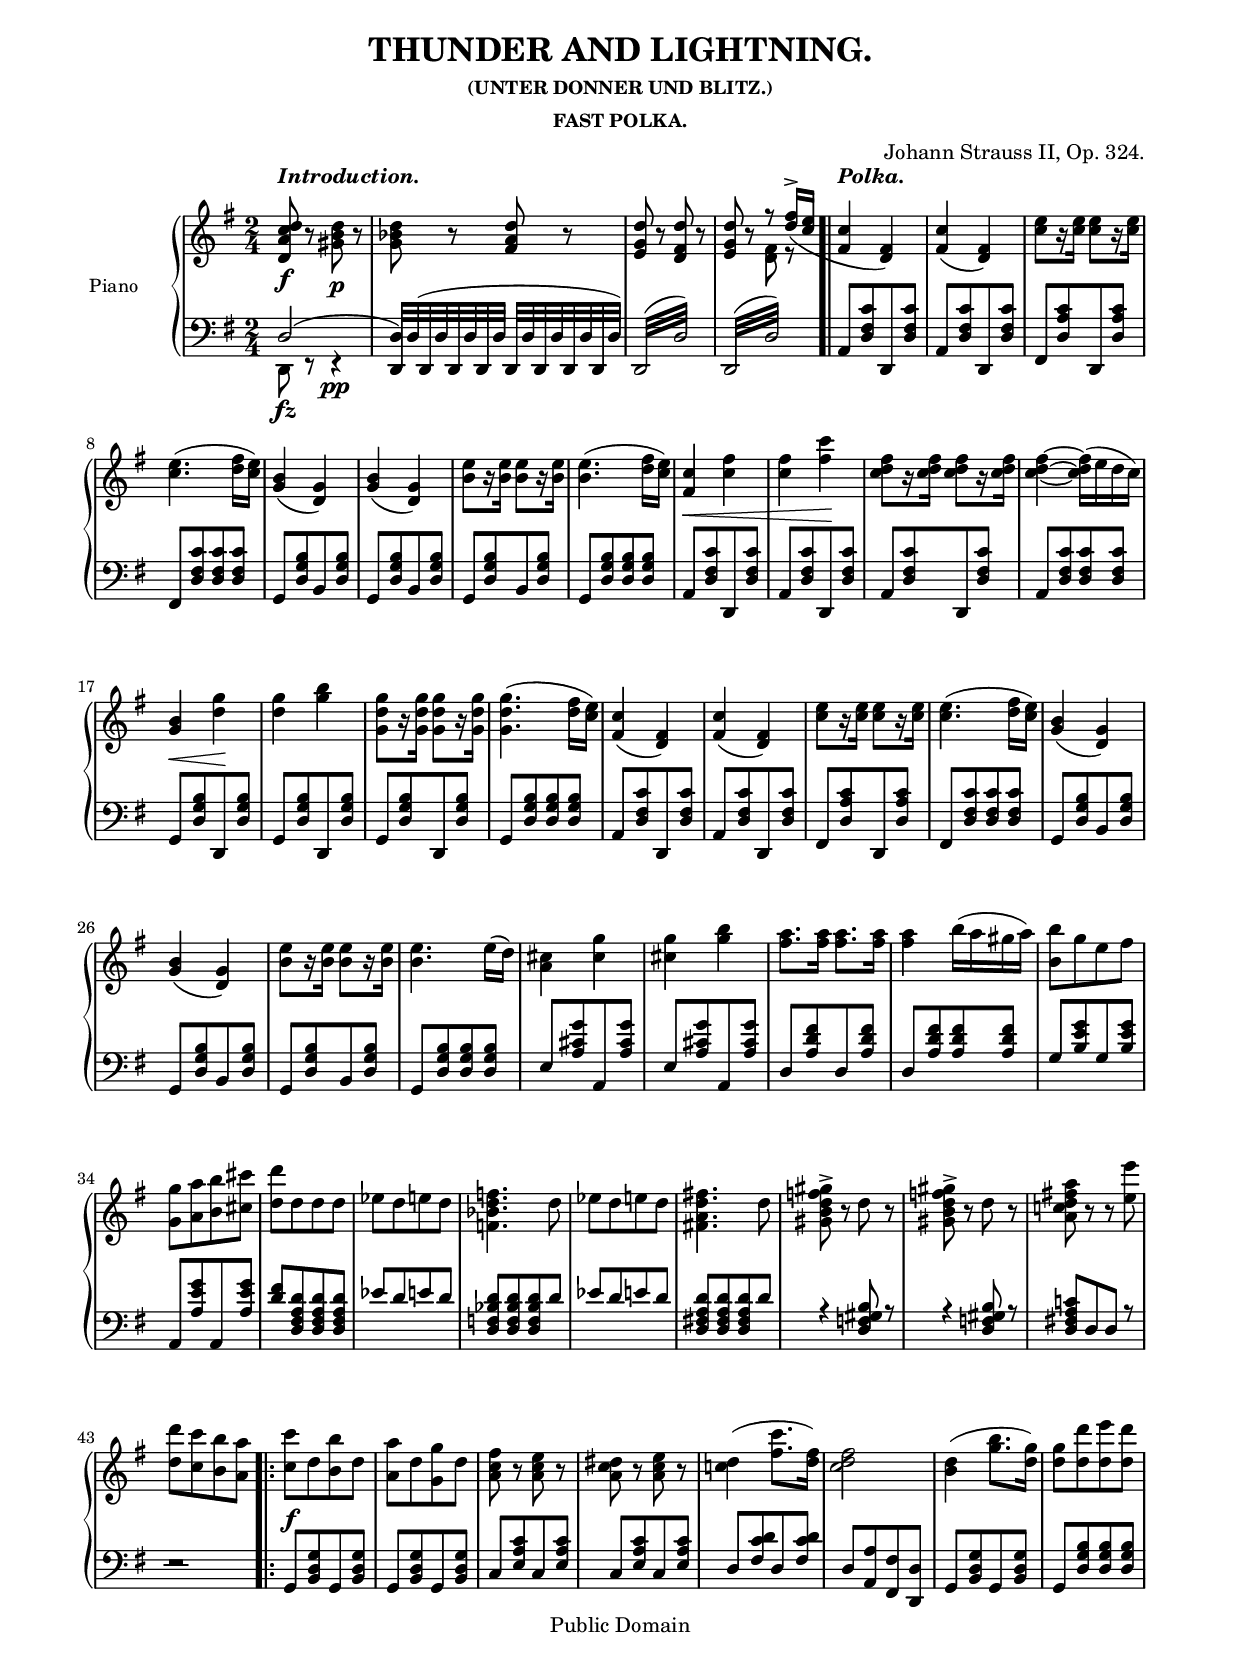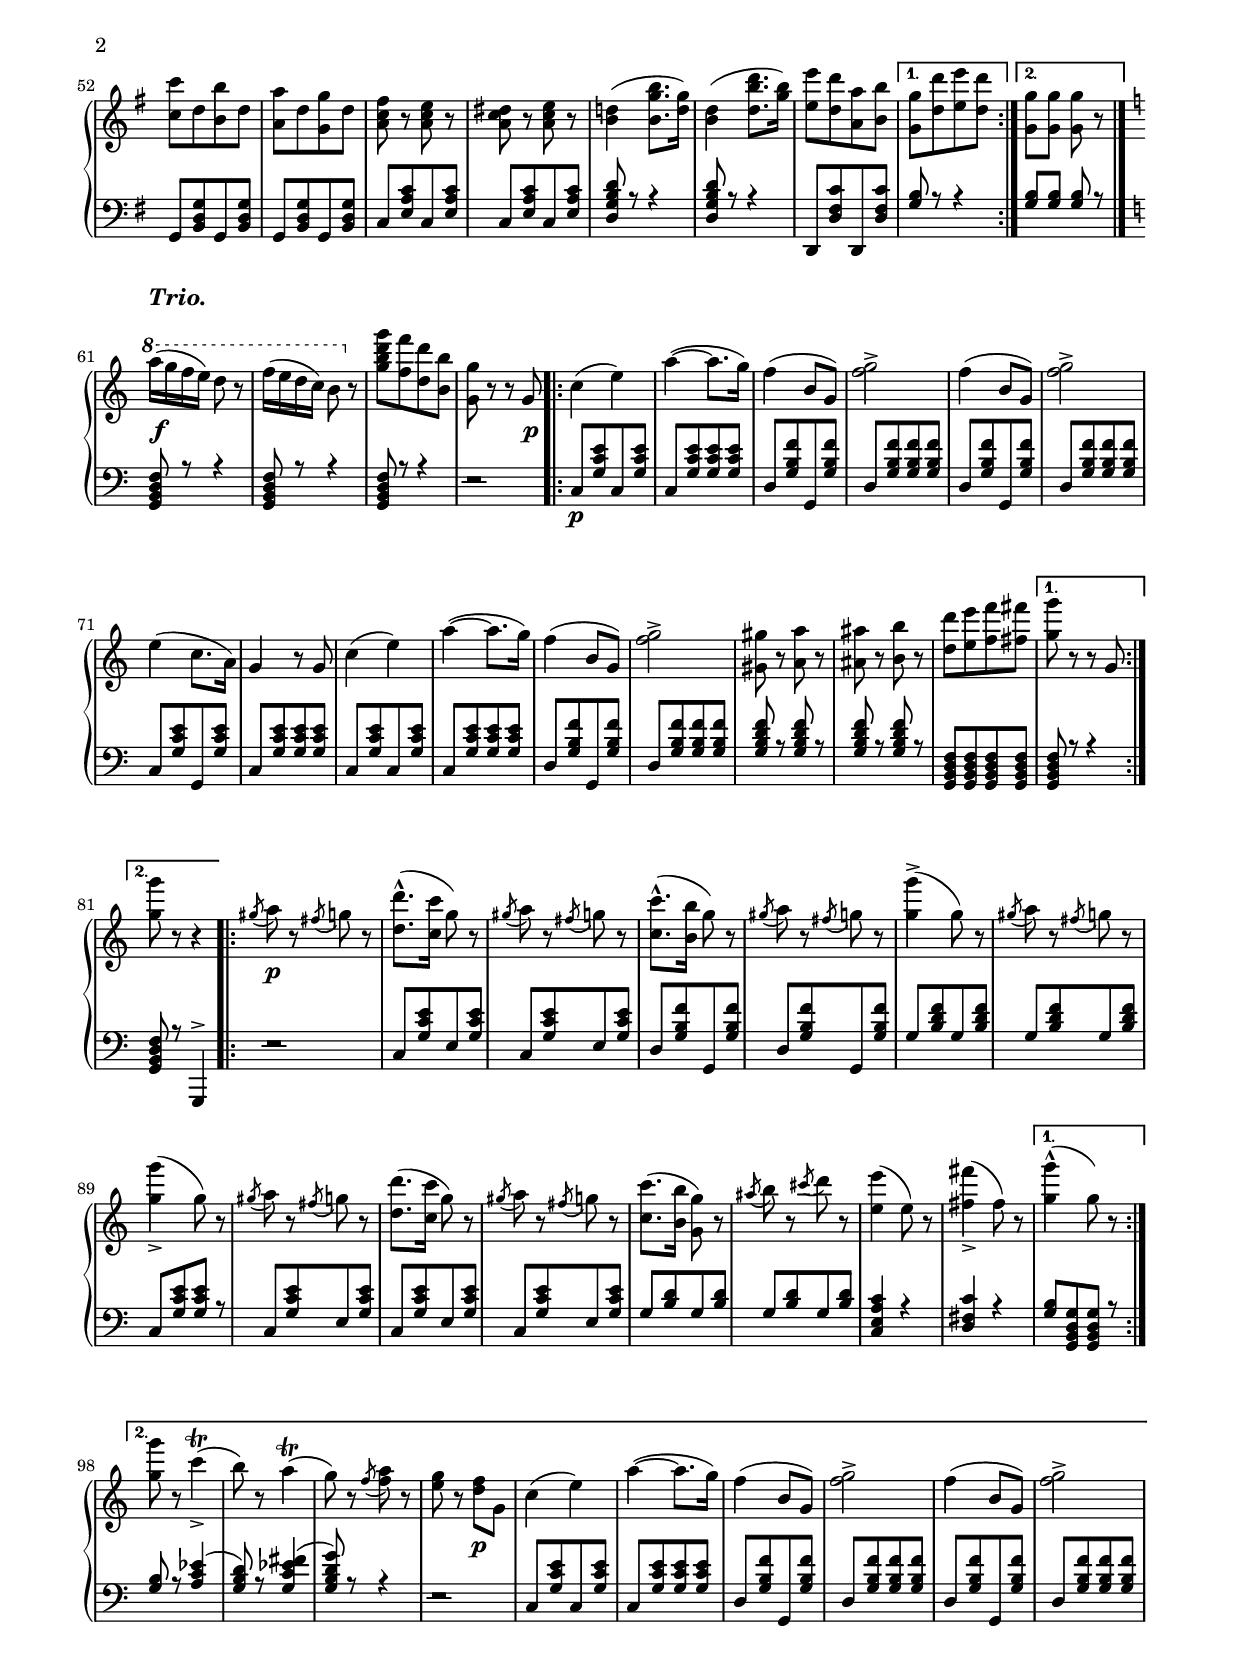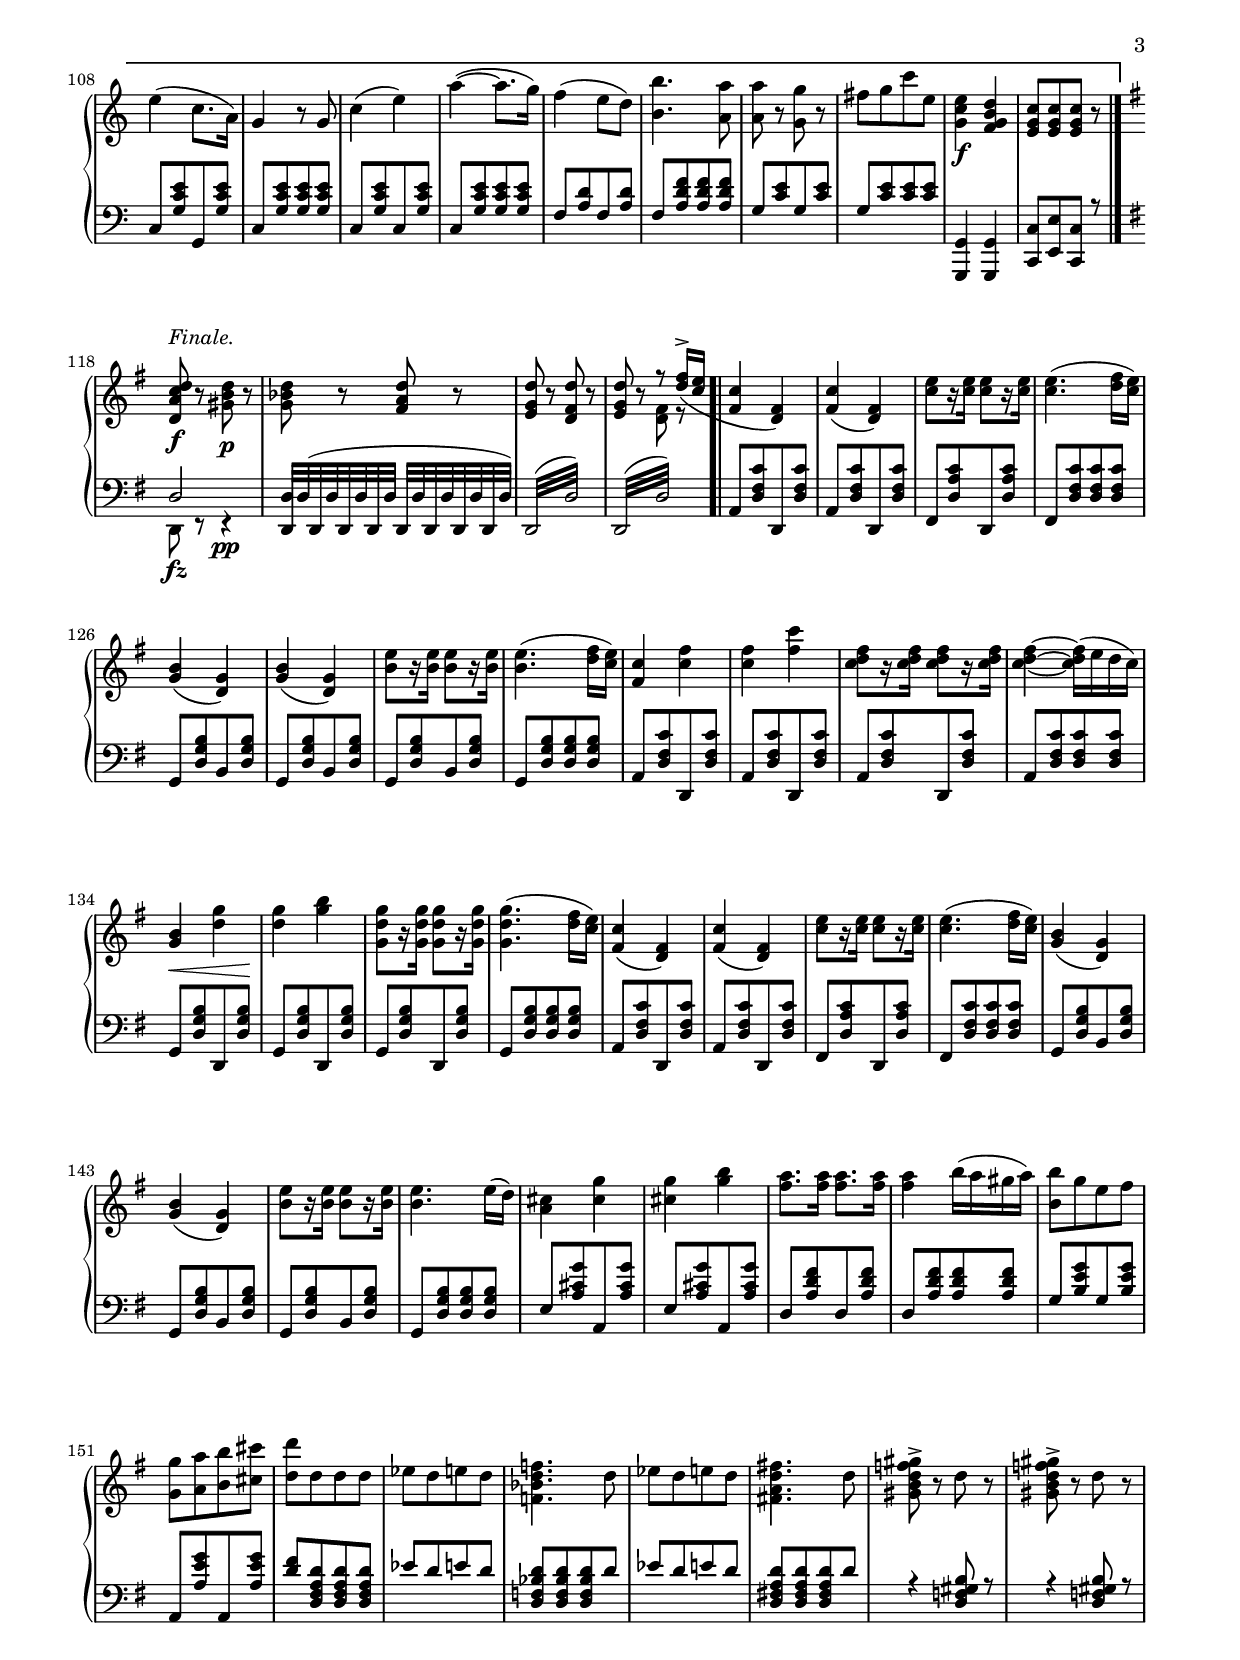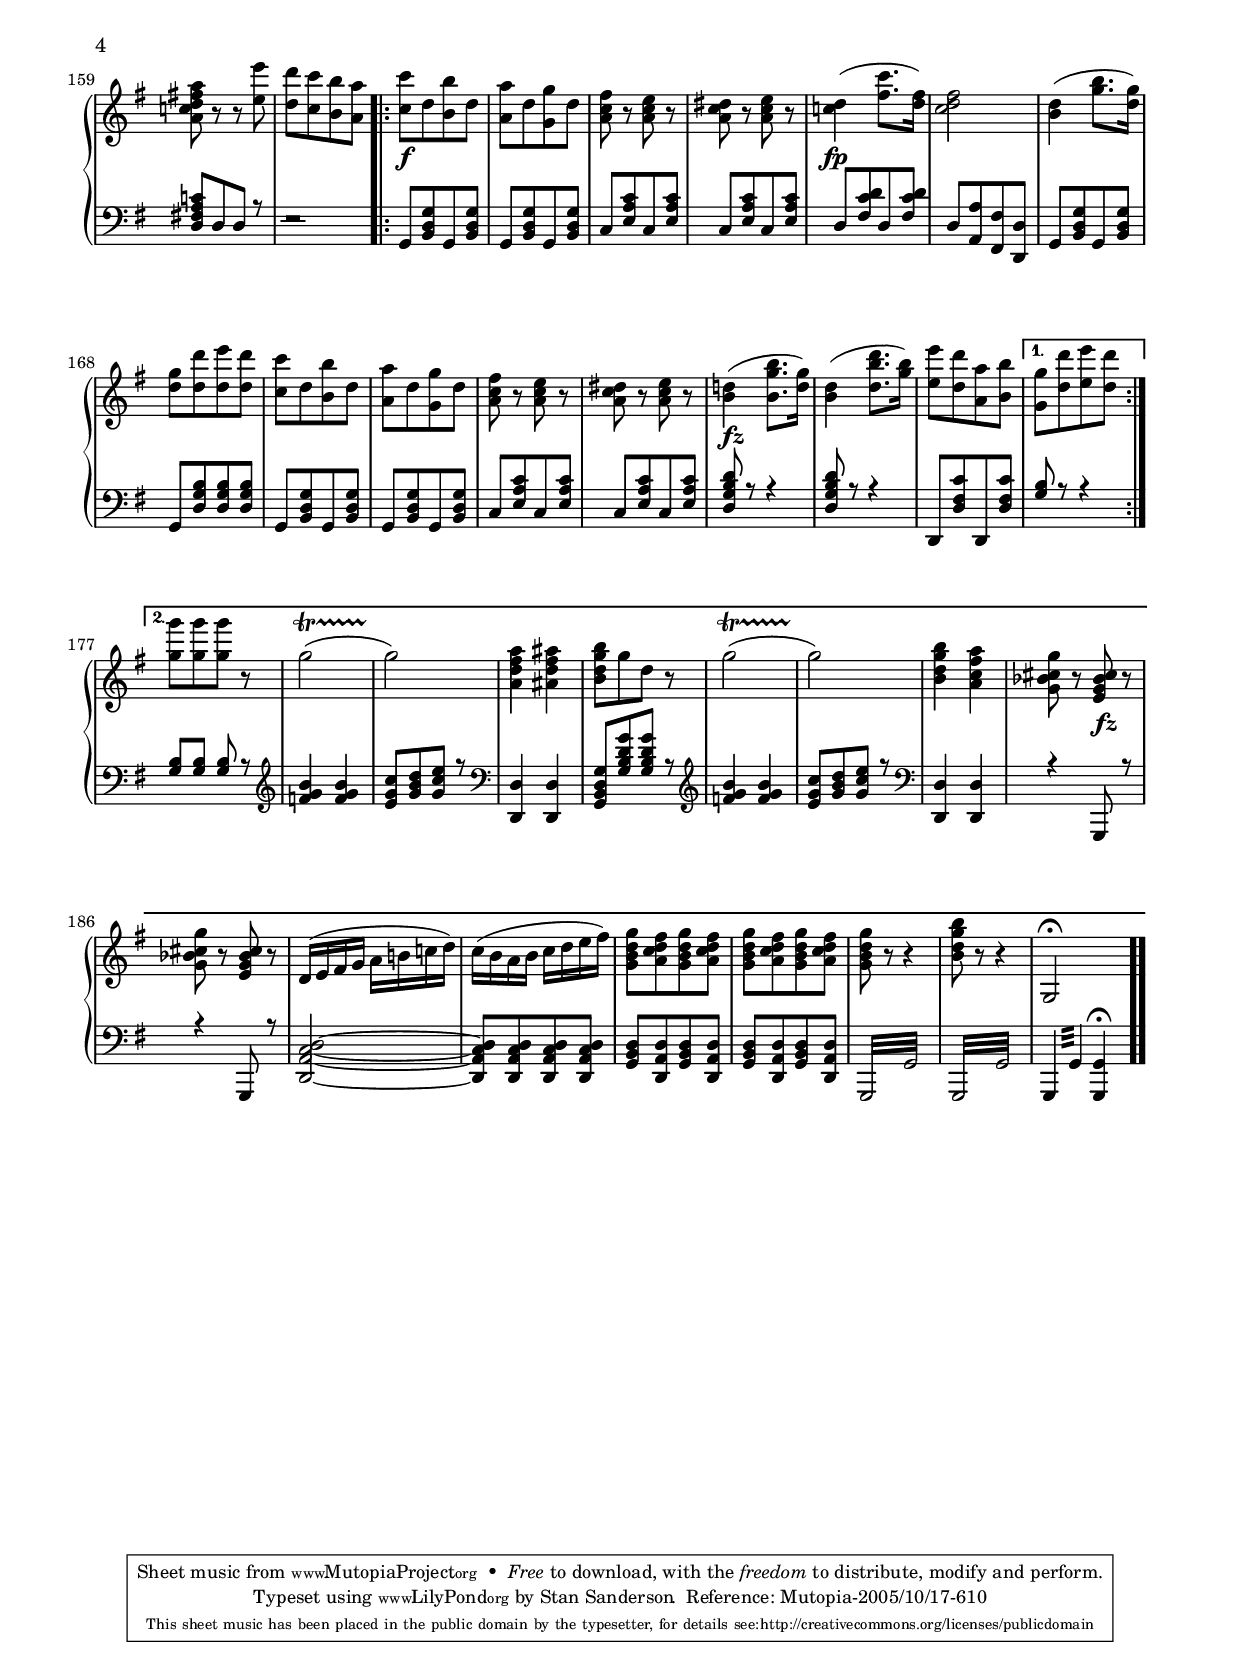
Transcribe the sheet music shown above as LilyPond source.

\paper { linewidth = 7.0 \in
			topmargin = .5 \in
			bottommargin = 0.5 \in
			aftertitlespace = .5 \in
			footsep = .5 \in
		
		}
		

%%% From the music book entitled "Parlor Gems" (a Choice Selection
%%% of Music, Instrumental and Vocal, by the 
%%% Best Composers, to which is added original
%%% Charades for Parlor Performance
%%% by C. M. Cady.
%%% Published in 1878 by C. M. Cady, 107 Duane St., New York.

\header {
  title = "THUNDER AND LIGHTNING."
  subtitle = \markup {\small \small "(UNTER DONNER UND BLITZ.)"}
  subsubtitle = \markup {\small "FAST POLKA." }
  composer = "Johann Strauss II, Op. 324."
  arranger = ""
  poet = ""
  instrument = ""
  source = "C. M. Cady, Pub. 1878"
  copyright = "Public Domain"
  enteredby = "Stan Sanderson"
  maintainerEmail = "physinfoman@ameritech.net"
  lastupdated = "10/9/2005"
  
  % % These are headers used by the Mutopia Project 
  % http://www.mutopiaproject.org/ 
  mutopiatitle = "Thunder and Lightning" 
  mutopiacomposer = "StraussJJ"
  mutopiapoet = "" 
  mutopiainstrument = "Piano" 
  date = "1825-1899" 
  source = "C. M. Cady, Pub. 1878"
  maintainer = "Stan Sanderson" 
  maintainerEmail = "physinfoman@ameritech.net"
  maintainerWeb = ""
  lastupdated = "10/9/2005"
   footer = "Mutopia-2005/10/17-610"
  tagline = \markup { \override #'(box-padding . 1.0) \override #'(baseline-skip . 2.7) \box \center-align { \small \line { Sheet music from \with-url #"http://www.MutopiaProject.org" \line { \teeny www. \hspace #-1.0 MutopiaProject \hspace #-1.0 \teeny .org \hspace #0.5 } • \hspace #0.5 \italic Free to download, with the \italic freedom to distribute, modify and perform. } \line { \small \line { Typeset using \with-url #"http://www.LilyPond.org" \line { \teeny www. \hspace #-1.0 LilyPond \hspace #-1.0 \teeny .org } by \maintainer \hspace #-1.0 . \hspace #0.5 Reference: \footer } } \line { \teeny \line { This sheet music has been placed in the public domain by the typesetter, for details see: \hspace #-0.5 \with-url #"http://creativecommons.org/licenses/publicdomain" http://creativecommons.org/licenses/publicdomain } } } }
}


\include "english.ly"
\version "2.6.0"
#(set-global-staff-size 18)


upper = \relative c' { \time 2/4 \key g \major
%% 1-4
		<d a' c d>8_\f^\markup {\column {\italic \bold "Introduction."  " "}} 
			r <gs b d> r
		<g bf d> r <fs a d> r
		<e g d'> r < d fs d'> r
		<e g d'> r << {\slurDown r8 <d' fs>16\accent( <c e> 
%% 5-8
		<c fs,>4^\markup {\column {\italic \bold "Polka."  " "}}
			<fs, d>) }\\{<fs d>8 r s2}>> \slurNeutral
		<fs c'>4( <fs d>)
		<c' e>8[ r16 <c e>] <c e>8[ r16 <c e>]
		<c e>4.(<d fs>16 <c e>)
%% 9-12
		<b g>4( <g d>)
		<b g>( <g d>)
		<b e>8[ r16 <b e>] <b e>8[ r16 <b e>]
		<b e>4.( <d fs>16 <c e>)
%% 13-16
		<c fs,>4 <c fs>
		<c fs> <fs c'>
		<c d fs>8[ r16 <c d fs>] <c d fs>8[ r16 <c d fs>]
		<c d fs>4 ~ <c d fs>16( e d c)
%% 17-20
		<b g>4 <d g>
		<d g> <g b>
		<g d g,>8[ r16 <g d g,>] <g d g,>8[ r16 <g d g,>]
		<g d g,>4.( <fs d>16 <e c>)
%% 21-24
		<c fs,>4( <fs, d>)
		<c' fs,>( <fs, d>)
		<c' e>8[ r16 <c e>] <c e>8[ r16 <c e>]
		<c e>4.(<d fs>16 <c e>)
%% 25-28
		<b g>4( <g d>)
		<b g>( <g d>)
		<b e>8[ r16 <b e>] <b e>8[ r16 <b e>]
		<b e>4. e16( d)
%% 29-32
		<cs a>4 <cs g'>
		<cs g'> <g' b>
		<a fs>8. <a fs>16 <a fs>8. <a fs>16
		<a fs>4 b16( a gs a)
%% 33-36
		<b b,>8[ g e fs]
		<g g,>[ <a a,> <b b,> <cs cs,>]
		<d d,>[ d, d d]
		ef[ d e d]
%% 37-40
		<f d bf f>4. d8
		ef[ d e d] 
		<fs! d a fs!>4. d8
		<gs f d b gs>\accent r d r
%% 41-44
		<gs f d b gs>\accent r d r
		<a c! d fs! a> r r <e' e'>
		<d' d,>[ <c c,> <b b,> <a a,>]
		\repeat volta 2 {<c, c'>8[ d <b b'> d]
%% 45-48
		<a a'>[ d <g, g'> d']
		<a c fs> r <a c e> r
		<a c ds> r <a c e> r
		<c! d>4( <fs c'>8. <d fs>16)
%% 49-52
		<c d fs>2
		<b d>4( <g' b>8. <d g>16)
		<d g>8[ <d d'> <d e'> <d d'>]
		<c c'>[ d <b b'> d]
%% 53-56
		<a a'>[ d <g, g'> d']
		<a c fs> r <a c e> r
		<a c ds> r <a c e> r
		<b d!>4( <b g' b>8. <d g>16)
%% 57-60
		<d b>4( <d b' d>8. <g b>16)
		<e e'>8[ <d d'> <a a'> <b b'>]
		}
		\alternative {{<g g'>[ <d' d'> <e e'> <d d'>]}
			{<g, g'> <g g'> <g g'> r }} \break

%%
%% Trio Section
%%
%% 61-64
		\key c \major
		#(set-octavation 1)
		a''16[(^\markup {\column {\large \bold \italic "Trio."  " " }}
			g f e]) d8 r
		f16[( e d c]) b8 #(set-octavation 0) r
		<g b d g>8[ <f f'> <d d'> <b b'>] 
		<g g'> r r g
%% 65-68
	\repeat volta 2 { 
			c4( e)
			a( ~ a8. g16)
			f4( b,8 g)
			<f' g>2\accent
%% 69-72
			f4( b,8 g)
			<f' g>2\accent
			e4( c8. a16)
			g4 r8 g
%% 73-76
			c4( e)
			a( ~ a8. g16)
			f4( b,8 g)
			<f' g>2\accent
%% 77-80
			<gs gs,>8 r <a a,> r
			<as as,> r <b b,> r 
			<d d,>[ <e e,> <f f,> <fs fs,>] 
			}
		\alternative {{ <g g,> r r g,,} 
%% 81-84
			{<g' g'> r r4}} %% (2nd ending)
		\repeat volta 2 {
			\acciaccatura gs8 a8 r \acciaccatura fs g! r
			<d d'>8.(-^ <c c'>16 g'8) r
			\acciaccatura gs8 a8 r \acciaccatura fs g! r
%% 85-88
			<c, c'>8.(-^ <b b'>16 g'8) r
			\acciaccatura gs8 a8 r \acciaccatura fs g! r
			<g g'>4(\accent g8) r
			\acciaccatura gs8 a8 r \acciaccatura fs g! r
%% 89-92
			<g g'>4(_\accent g8) r
			\acciaccatura gs8 a8 r \acciaccatura fs g! r
			<d d'>8.( <c c'>16 g'8) r
			\acciaccatura gs8 a8 r \acciaccatura fs g! r
%% 93-96
			<c c,>8.( <b b,>16 <g g,>8) r
			\acciaccatura as8 b8 r \acciaccatura cs d r	
			<e e,>4( e,8) r
			<fs fs'>4(_\accent fs8) r
			}
%% 97-100
		\alternative {{<g g'>4(-^( g8) r}
			{<g g'>8 r c4(\trill_\accent
			b8) r a4(\trill 
			g8) r \acciaccatura f8 <a f>8 r
%% 101-104
			<g e>8 r <f d> g,
			c4( e)
			a4( ~ a8. g16)
			f4( b,8 g)
%% 105-108
			<f' g>2\accent
			f4( b,8 g)
			<f' g>2\accent
			e4( c8. a16)
%% 109-112
			g4 r8 g
			c4( e)
			a( ~ a8. g16)
			f4( e8 d)
%% 113-116
			<b b'>4. <a a'>8
			<a a'> r <g g'> r
			fs'[ g c e,]
			<e c g>4 <d b g f>
%% 117-120
			<c g e>8[ <c g e> <c g e>] r }} \break
			\key g \major
		<d, a' c d>8_\f^\markup {\column {\italic "Finale."  " "}} 
			r <gs b d> r
		<g bf d> r <fs a d> r
		<e g d'> r < d fs d'> r
%% 121-124
		<e g d'> r << {\slurDown r8 <d' fs>16\accent( <c e> 
		<c fs,>4 <fs, d>) }\\{<fs d>8 r s2}>> \slurNeutral
		<fs c'>4( <fs d>)
		<c' e>8[ r16 <c e>] <c e>8[ r16 <c e>]
%% 125-128
		<c e>4.(<d fs>16 <c e>)
		<b g>4( <g d>)
		<b g>( <g d>)
		<b e>8[ r16 <b e>] <b e>8[ r16 <b e>]
%% 129-132
		<b e>4.( <d fs>16 <c e>)
		<c fs,>4 <c fs>
		<c fs> <fs c'>
		<c d fs>8[ r16 <c d fs>] <c d fs>8[ r16 <c d fs>]
%% 133-136
		<c d fs>4 ~ <c d fs>16( e d c)
		<b g>4 <d g>
		<d g> <g b>
		<g d g,>8[ r16 <g d g,>] <g d g,>8[ r16 <g d g,>]
%% 137-140
		<g d g,>4.( <fs d>16 <e c>)
		<c fs,>4( <fs, d>)
		<c' fs,>( <fs, d>)
		<c' e>8[ r16 <c e>] <c e>8[ r16 <c e>]
%% 141-144
		<c e>4.(<d fs>16 <c e>)
		<b g>4( <g d>)
		<b g>( <g d>)
		<b e>8[ r16 <b e>] <b e>8[ r16 <b e>]
%% 145-148
		<b e>4. e16( d)
		<cs a>4 <cs g'>
		<cs g'> <g' b>
		<a fs>8. <a fs>16 <a fs>8. <a fs>16
%% 149-152
		<a fs>4 b16( a gs a)
		<b b,>8[ g e fs]
		<g g,>[ <a a,> <b b,> <cs cs,>]
		<d d,>[ d, d d]
%% 153-156
		ef[ d e d]
		<f d bf f>4. d8
		ef[ d e d] 
		<fs! d a fs!>4. d8
%% 157-160
		<gs f d b gs>\accent r d r
		<gs f d b gs>\accent r d r
		<a c! d fs! a> r r <e' e'>
		<d' d,>[ <c c,> <b b,> <a a,>]
%% 161-164
		\set Staff.voltaSpannerDuration = #(ly:make-moment 2 4 )
		\repeat volta 2 {<c, c'>8[ d <b b'> d]
		<a a'>[ d <g, g'> d']
		<a c fs> r <a c e> r
		<a c ds> r <a c e> r
%% 165-168
		<c! d>4( <fs c'>8. <d fs>16)
		<c d fs>2
		<b d>4( <g' b>8. <d g>16)
		<d g>8[ <d d'> <d e'> <d d'>]
%% 169-172
		<c c'>[ d <b b'> d]
		<a a'>[ d <g, g'> d']
		<a c fs> r <a c e> r
		<a c ds> r <a c e> r
%% 173-176
		<b d!>4( <b g' b>8. <d g>16)
		<d b>4( <d b' d>8. <g b>16)
		<e e'>8[ <d d'> <a a'> <b b'>]
		}
		\alternative {{<g g'>[ <d' d'> <e e'> <d d'>]}
%% 177-180
			{<g g'>[ <g g'> <g g'>] r 
			g2(\startTrillSpan
			g)\stopTrillSpan
			<a fs d a>4 <as fs d as>
%% 181-184
			<b g d b>8[ g d] r
			g2(\startTrillSpan
			g)\stopTrillSpan
			<b g d b>4 <a fs c a>
%% 185-188
			<g cs, bf g>8 r <cs, bf g e> r
			<g' cs, bf g> r <cs, bf g e> r
			d,16( e fs g a b! c! d)
			c( b a b c d e fs)
%% 189-192
			<g d b g>8[ <fs d c a> <g d b g> <fs d c a>]
			<g d b g>8[ <fs d c a> <g d b g> <fs d c a>]
			<g d b g> r r4
			<b g d b>8 r r4
%% 193
			g,,2\fermata
			}} 
	

	}	
	
two = \relative c {d,8_\fz r r4_\pp } %%% First measure work-around
		
lower = \relative c { \time 2/4 \key g \major \clef bass
%% 1-4
		d2(
		<d, d'>32) d'( d, d' d, d' d, d' d, d' d, d' d, d' d, d')
		\repeat "tremolo" 8 {d,32( d')}
		\repeat "tremolo" 8 {d,32( d')} \bar ".|"
%% 5-8
		a8[ <d fs c'> d, <d' fs c'>]
		a8[ <d fs c'> d, <d' fs c'>]
		fs,[ <d' a' c> d, <d' a' c>]
		fs,[ <d' fs c'>  <d fs c'>  <d fs c'> ]
%% 9-12
		g,[ <d' g b> b <d g b>]
		g,[ <d' g b> b <d g b>]
		g,[ <d' g b> b <d g b>]
		g,[ <d' g b> <d g b> <d g b>]
%% 13-16
		a[ <d fs c'> d, <d' fs c'>]
		a[ <d fs c'> d, <d' fs c'>]
		a[ <d fs c'> d, <d' fs c'>]
		a[ <d fs c'> <d fs c'> <d fs c'>]
%% 17-20
		g,[ <d' g b> d, <d' g b>]
		g,[ <d' g b> d, <d' g b>]
		g,[ <d' g b> d, <d' g b>]
		g,[ <d' g b> <d g b> <d g b>]
%% 21-24
		a[ <d fs c'> d, <d' fs c'>]
		a[ <d fs c'> d, <d' fs c'>]
		fs,[ <d' a' c> d, <d' a' c>]
		fs,[ <d' fs c'> <d fs c'> <d fs c'>]
%% 25-28
		g,[ <d' g b> b <d g b>]
		g,[ <d' g b> b <d g b>]
		g,[ <d' g b> b <d g b>]
		g,[ <d' g b> <d g b> <d g b>]
%% 29-32
		e[ <a cs g'> a, <a' cs g'>]
		e[ <a cs g'> a, <a' cs g'>]
		d,[ <a' d fs> d, <a' d fs>]
		d,[ <a' d fs> <a d fs> <a d fs>]
%% 33-36
		g[ <b e g> g <b e g>]
		a,[ <a' e' g> a, <a' e' g>]
		<d fs>[ <d a fs d> <d a fs d> <d a fs d>]
		ef[ d e d]
%% 37-40
		<d bf f! d>[ <d bf f d> <d bf f d> d]
		ef[ d e d]
		<d a fs! d>[ <d a fs d> <d a fs d> d]
		r4 <b gs f d>8 r
%% 41-44
		r4 <b gs f d>8 r
		<c! a fs! d>8[ d, d] r
		e2\rest 
		g,8[ <b d g> g <b d g>]
%% 45-48
		g[ <b d g> g <b d g> ]
		c[ <e a c> c <e a c> ]
		c[ <e a c> c <e a c> ]
		d[ <fs c' d> d <fs c' d> ]		
% 49-52
		d[ <a a'> <fs fs'> <d d'>]
		g[ <b d g> g <b d g> ]
		g[ <d' g b> <d g b> <d g b> ]
		g,[ <b d g> g <b d g> ]
%% 53-56
		g[ <b d g> g <b d g>]
		c[ <e a c> c <e a c>]
		c[ <e a c> c <e a c>]
		<d g b d> r r4
%% 57-60
		<d g b d>8 r r4
		d,8[ <d' fs c'> d, <d' fs c'>]
	%% alt 1
		<g b> r r4
	%% alt 2 
		<g b>8 <g b> <g b> r  \bar "|."

%%
%% Trio Section
%%
%%% 61-64
		\key c \major
		<f d b g>8 r r4	
		<f d b g>8 r r4	
		<f d b g>8 r r4	
		e2\rest  
%% 65-68
		c8[_\p <g' c e> c, <g' c e>]
		c,[ <g' c e> <g c e> <g c e>]
		d[ <g b f'> g, <g' b f'>]
		d[ <g b f'> <g b f'> <g b f'>]
%% 69-72
		d[ <g b f'> g, <g' b f'>]
		d[ < g b f'> <g b f'> <g b f'>]
		c,[ <g' c e> g, <g' c e>]
		c,[ <g' c e> <g c e> <g c e>]
%% 73-76
		c,[ <g' c e> c, <g' c e>]
		c,[ <g' c e> <g c e> <g c e>]
		d[ <g b f'> g, <g' b f'>]
		d[ <g b f'> <g b f'> <g b f'>]
%% 77-80
		<g b d f> r <g b d f> r
		<g b d f> r <g b d f> r
		<f d b g>[ <f d b g> <f d b g> <f d b g>]
		<f d b g> r r4
%% 81-84
		<f d b g>8 r g,,4\accent
		e''2\rest
		c8[ <g' c e> e <g c e>]
		c,[ <g' c e> e <g c e>]
%% 85-88
		d[ <g b f'> g, <g' b f'>]
		d[ <g b f'> g, <g' b f'>]
		g[ <b d f> g <b d f>]
		g[ <b d f> g <b d f>]
%% 89-92
		c,[ <g' c e> <g c e>] r
		c,[ <g' c e> e <g c e>]
		c,[ <g' c e> e <g c e>]
		c,[ <g' c e> e <g c e>]
%% 93-96
		g[ <b d> g <b d>]
		g[ <b d> g <b d>]
		<c a e c>4 r
		<c fs, d>4 r
%% 97-100
		<b g>8[ <g d b g> <g d b g>] r
		<b g> r <a c ef>4(
		<g b d>8) r <g c ef fs>4(
		<g b d g>8) r r4
%% 101-104
		e2\rest
		c8[ <g' c e> c, <g' c e>]
		c,[ <g' c e> <g c e> <g c e>]
		d[ <g b f'> g, <g' b f'>]
%% 105-108
		d[ <g b f'> <g b f'> <g b f'>]
		d[ <g b f'> g, <g' b f'>]
		d[ < g b f'> <g b f'> <g b f'>]
		c,[ <g' c e> g, <g' c e>]
%% 109-112
		c,[ <g' c e> <g c e> <g c e>]
		c,[ <g' c e> c, <g' c e>]
		c,[ <g' c e> <g c e> <g c e>]
		f[ <a d> f <a d>]
%% 113-116
		f[ <a d f> <a d f> <a d f>]
		g[ <c e> g <c e>]
		g[ <c e> <c e> <c e>]
		<g, g,>4 <g g,>
%% 117-120
		<c c,>8[ <e e,> <c c,>] r \bar "|."
		\key g \major
		<< d2 \\ {d,8_\fz r8 r4_\pp}>>
		<d d'>32 d'( d, d' d, d' d, d' d, d' d, d' d, d' d, d')
		\repeat "tremolo" 8 {d,32( d')}
%% 121-124
		\repeat "tremolo" 8 {d,32( d')} \bar ".|"
		a8[ <d fs c'> d, <d' fs c'>]
		a8[ <d fs c'> d, <d' fs c'>]
		fs,[ <d' a' c> d, <d' a' c>]
%% 125-128
		fs,[ <d' fs c'>  <d fs c'>  <d fs c'> ]
		g,[ <d' g b> b <d g b>]
		g,[ <d' g b> b <d g b>]
		g,[ <d' g b> b <d g b>]
%% 129-132
		g,[ <d' g b> <d g b> <d g b>]
		a[ <d fs c'> d, <d' fs c'>]
		a[ <d fs c'> d, <d' fs c'>]
		a[ <d fs c'> d, <d' fs c'>]
%%133-136		
		a[ <d fs c'> <d fs c'> <d fs c'>]
		g,[ <d' g b> d, <d' g b>]
		g,[ <d' g b> d, <d' g b>]
		g,[ <d' g b> d, <d' g b>]
%% 137-140
		g,[ <d' g b> <d g b> <d g b>]
		a[ <d fs c'> d, <d' fs c'>]
		a[ <d fs c'> d, <d' fs c'>]
		fs,[ <d' a' c> d, <d' a' c>]
%% 141-144
		fs,[ <d' fs c'> <d fs c'> <d fs c'>]
		g,[ <d' g b> b <d g b>]
		g,[ <d' g b> b <d g b>]
		g,[ <d' g b> b <d g b>]
%% 145-148
		g,[ <d' g b> <d g b> <d g b>]
		e[ <a cs g'> a, <a' cs g'>]
		e[ <a cs g'> a, <a' cs g'>]
		d,[ <a' d fs> d, <a' d fs>]
%% 149-152
		d,[ <a' d fs> <a d fs> <a d fs>]
		g[ <b e g> g <b e g>]
		a,[ <a' e' g> a, <a' e' g>]
		<d fs>[ <d a fs d> <d a fs d> <d a fs d>]
%% 153-156
		ef[ d e d]
		<d bf f! d>[ <d bf f d> <d bf f d> d]
		ef[ d e d]
		<d a fs! d>[ <d a fs d> <d a fs d> d]
%% 157-160
		r4 <b gs f d>8 r
		r4 <b gs f d>8 r
		<c! a fs! d>8[ d, d] r
		e2\rest 
%% 161-164
		g,8[ <b d g> g <b d g>]
		g[ <b d g> g <b d g> ]
		c[ <e a c> c <e a c> ]
		c[ <e a c> c <e a c> ]
%% 165-168
		d[ <fs c' d> d <fs c' d> ]		
		d[ <a a'> <fs fs'> <d d'>]
		g[ <b d g> g <b d g> ]
		g[ <d' g b> <d g b> <d g b> ]
%% 169-172
		g,[ <b d g> g <b d g> ]
		g[ <b d g> g <b d g>]
		c[ <e a c> c <e a c>]
		c[ <e a c> c <e a c>]
%% 173-176
		<d g b d> r r4
		<d g b d>8 r r4
		d,8[ <d' fs c'> d, <d' fs c'>]
	%% alt 1
		<g b> r r4
%% 177-180
	%% alt 2 
		<g b>8 <g b> <g b> r 
		\clef treble
			<f'! g b>4 <f g b>
			<e g c>8[ <g b d> <g c e>] r
		\clef bass
			<d, d,>4 <d d,>
%% 181-184
			<g d b g>8[ <g b d g> <g b d g>] r
		\clef treble
			<f'! g b>4 <f g b>
			<e g c>8[ <g b d> <g c e>] r
		\clef bass
			<d, d,>4 <d d,>
%% 185-188
			r g,,8 r			
			r4 g8 r	\tieNeutral
			<d' a' c d>2 ~ 
			<d a' c d>8[ <d a' c d> <d a' c d> <d a' c d>]
%% 189-192
			<g b d>[ <d a' d> <g b d> <d a' d>]	
			<g b d>[ <d a' d> <g b d> <d a' d>]				
			\repeat "tremolo" 8 {g,32 g'}
			\repeat "tremolo" 8 {g,32 g'}
%% 193
			\repeat "tremolo" 4 {g,32 g'}	<g g,>4\fermata
			\bar ".|."
		}
			
		
		
dynamics = {s8 s8 s8-\p s8
			s2*11 s4-\< s4 s4 s4\!
			s2*2 s4-\< s4\! s2*26		
			s8-\f s8 s4 %% measure 44
			s2*16 s8-\f s8 s4 		%% measure 61
			s2*2 s4 s8 s8-\p			%% measure 64
			s2*17 s8-\p s8 s4 			%% measure 82
			s2*18 s4 s8-\p s8			%% measure 101
			s2*14 s4-\f s4	s2			%% measure 116
			s8 s8 s8-\p s8		%% measure 118
			s2*15 s8-\< s4 s8\!			%% measure 134
			s2*26 s8-\f s8 s4			%% measure 161
			s2*3 s8-\fp s4.				%% measure 165
			s2*7 s8-\fz s4.				%% measure 173
			s2*11 s4 s8-\fz s8			%% measure 185
			s2*8						%% end
			}



\score {
 	     \context PianoStaff <<
 	     \set PianoStaff.instrument = \markup{\small "Piano" " " " "}
         \context Staff=upper \upper
         \context Dynamics=dynamics \dynamics
         \context Staff=lower << \lower \\ \two >>
         >>

       \layout {
         \context {
           \type "Engraver_group_engraver"
           \name Dynamics
           \alias Voice % So that \cresc works, for example.
           \consists "Output_property_engraver"
     
           minimumVerticalExtent = #'(-1 . 1)
          
           \consists "Script_engraver"
           \consists "Dynamic_engraver"
           \consists "Text_engraver"
     
           \override TextScript #'font-size = #2
           \override TextScript #'font-shape = #'italic
           \override DynamicText #'extra-offset = #'(0 . 2.5)
           \override Hairpin #'extra-offset = #'(0 . 2.5)
     
           \consists "Skip_event_swallow_translator"
     
           \consists "Axis_group_engraver"
         }
         \context {
           \PianoStaff
           \accepts Dynamics
           \override VerticalAlignment #'forced-distance = #6.5
         }
       }
       \midi {
       	\tempo 4 =120
         \context {
           \type "Performer_group_performer"
           \name Dynamics
           \consists "Span_dynamic_performer"
           \consists "Dynamic_performer"
         }
         \context {
           \PianoStaff
           \accepts Dynamics
         }
       }
	}
